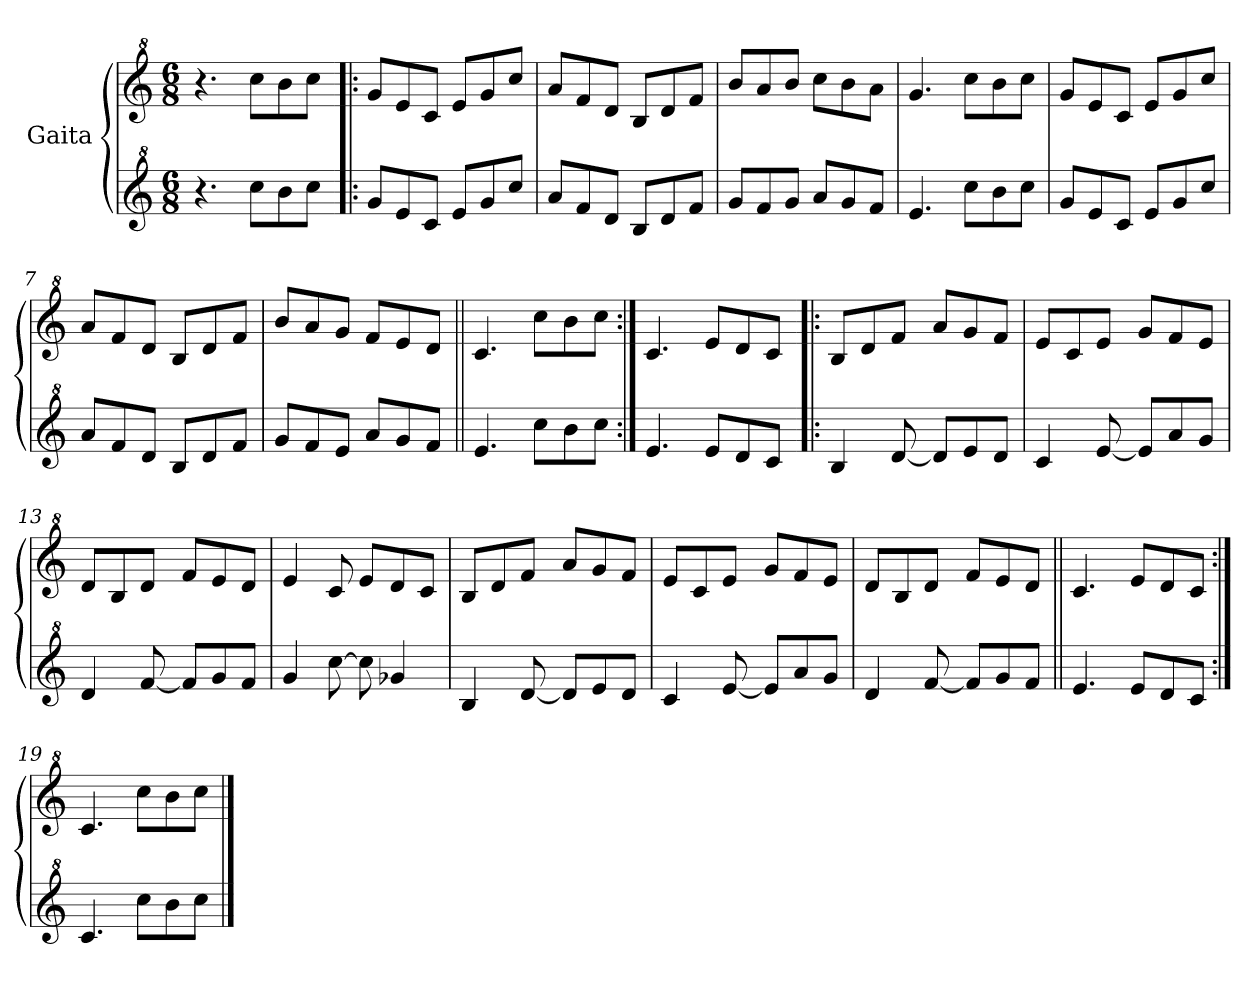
**kern	**kern
*part2	*part1
*staff2	*staff1
*I"Gaita	*I"Gaita
*clefG^2	*clefG^2
*k[]	*k[]
*M6/8	*M6/8
*MM180	*MM180
=1	=1
4.r	4.r
8ccc\L	8ccc\L
8bb\	8bb\
8ccc\J	8ccc\J
=2!|:	=2!|:
8gg/L	8gg/L
8ee/	8ee/
8cc/J	8cc/J
8ee/L	8ee/L
8gg/	8gg/
8ccc/J	8ccc/J
=3	=3
8aa/L	8aa/L
8ff/	8ff/
8dd/J	8dd/J
8b/L	8b/L
8dd/	8dd/
8ff/J	8ff/J
=4	=4
8gg/L	8bb/L
8ff/	8aa/
8gg/J	8bb/J
8aa/L	8ccc\L
8gg/	8bb\
8ff/J	8aa\J
=5	=5
4.ee/	4.gg/
8ccc\L	8ccc\L
8bb\	8bb\
8ccc\J	8ccc\J
=6	=6
8gg/L	8gg/L
8ee/	8ee/
8cc/J	8cc/J
8ee/L	8ee/L
8gg/	8gg/
8ccc/J	8ccc/J
=7	=7
8aa/L	8aa/L
8ff/	8ff/
8dd/J	8dd/J
8b/L	8b/L
8dd/	8dd/
8ff/J	8ff/J
!!LO:LB:g=z
=8	=8
8gg/L	8bb/L
8ff/	8aa/
8ee/J	8gg/J
8aa/L	8ff/L
8gg/	8ee/
8ff/J	8dd/J
=9||	=9||
4.ee/	4.cc/
8ccc\L	8ccc\L
8bb\	8bb\
8ccc\J	8ccc\J
=10:|!	=10:|!
4.ee/	4.cc/
8ee/L	8ee/L
8dd/	8dd/
8cc/J	8cc/J
=11!|:	=11!|:
4b/	8b/L
.	8dd/
[8dd/	8ff/J
8dd/L]	8aa/L
8ee/	8gg/
8dd/J	8ff/J
=12	=12
4cc/	8ee/L
.	8cc/
[8ee/	8ee/J
8ee/L]	8gg/L
8aa/	8ff/
8gg/J	8ee/J
=13	=13
4dd/	8dd/L
.	8b/
[8ff/	8dd/J
8ff/L]	8ff/L
8gg/	8ee/
8ff/J	8dd/J
=14	=14
4gg/	4ee/
[8ccc\	8cc/
8ccc\]	8ee/L
4gg-X/	8dd/
.	8cc/J
!!LO:LB:g=z
=15	=15
4b/	8b/L
.	8dd/
[8dd/	8ff/J
8dd/L]	8aa/L
8ee/	8gg/
8dd/J	8ff/J
=16	=16
4cc/	8ee/L
.	8cc/
[8ee/	8ee/J
8ee/L]	8gg/L
8aa/	8ff/
8gg/J	8ee/J
=17	=17
4dd/	8dd/L
.	8b/
[8ff/	8dd/J
8ff/L]	8ff/L
8gg/	8ee/
8ff/J	8dd/J
=18||	=18||
4.ee/	4.cc/
8ee/L	8ee/L
8dd/	8dd/
8cc/J	8cc/J
=19:|!	=19:|!
4.cc/	4.cc/
8ccc\L	8ccc\L
8bb\	8bb\
8ccc\J	8ccc\J
==	==
*-	*-
